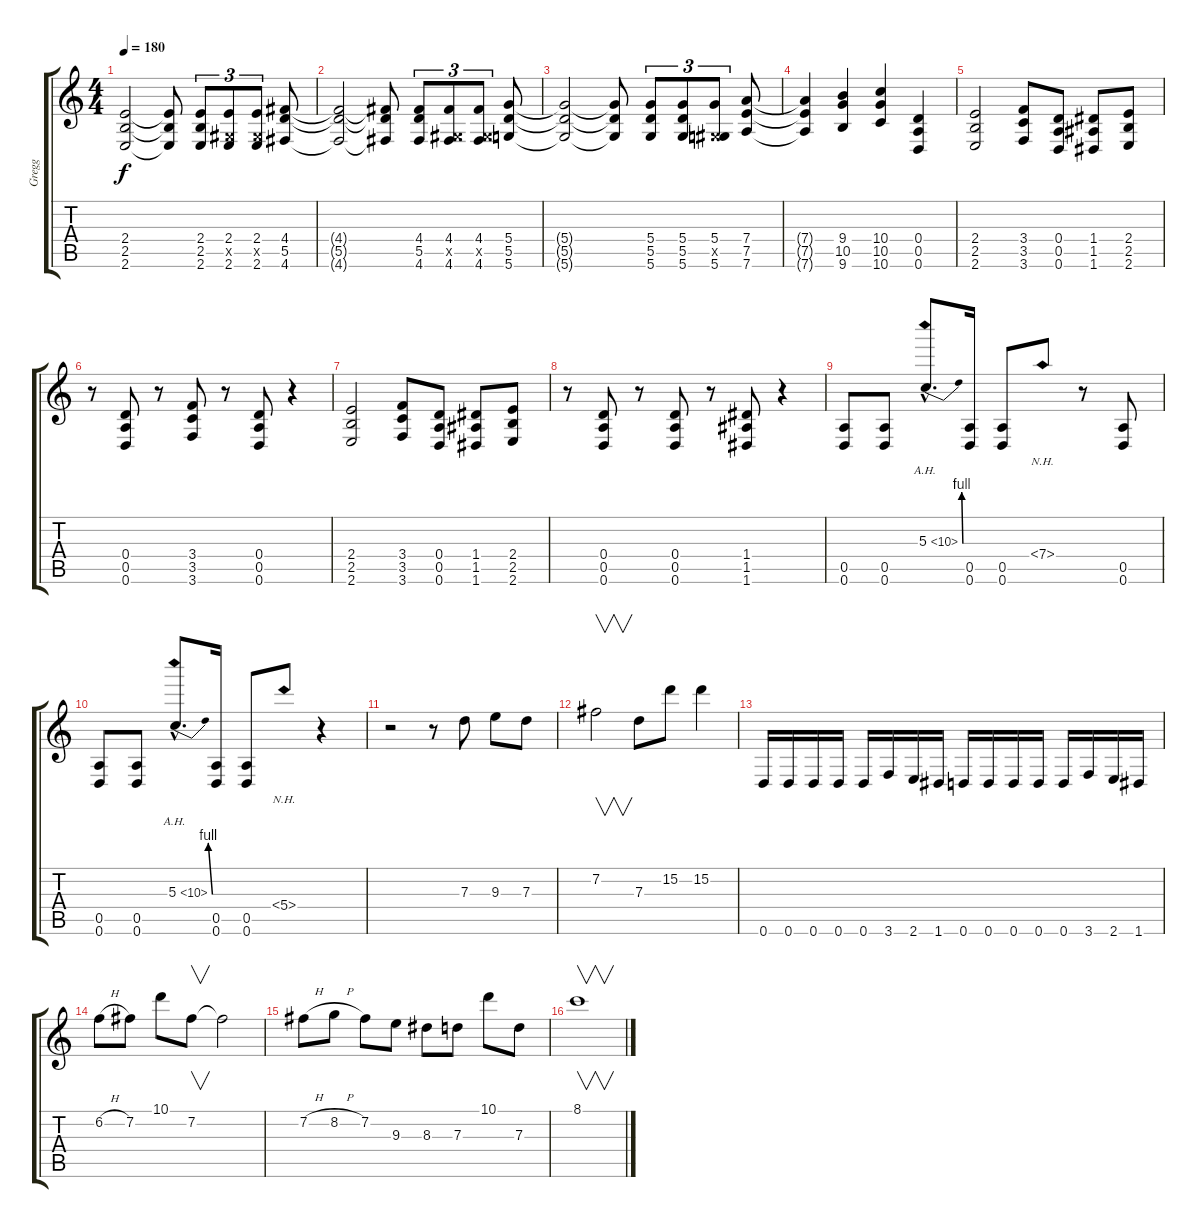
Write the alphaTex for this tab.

\track ("Gregg" "Gregg") {instrument distortionguitar}
\staff {score tabs}
\tuning (E4 B3 G3 D3 A2 D2) {hide}
\ts (4 4)
\tempo 180
\clef g2
\ks c
(2.4 2.5 2.6).2{dy f} (2.4{t} 2.5{t} 2.6{t}).8 (2.4 2.5 2.6).8{tu (3 2)} (2.4 -1.5{x} 2.6).8{tu (3 2)} (2.4 -1.5{x} 2.6).8{tu (3 2)} (4.4 5.5 4.6).8 |
(4.4{t} 5.5{t} 4.6{t}).2 (4.4{t} 5.5{t} 4.6{t}).8 (4.4 5.5 4.6).8{tu (3 2)} (4.4 -1.5{x} 4.6).8{tu (3 2)} (4.4 -1.5{x} 4.6).8{tu (3 2)} (5.4 5.5 5.6).8 |
(5.4{t} 5.5{t} 5.6{t}).2 (5.4{t} 5.5{t} 5.6{t}).8 (5.4 5.5 5.6).8{tu (3 2)} (5.4 5.5 5.6).8{tu (3 2)} (5.4 -1.5{x} 5.6).8{tu (3 2)} (7.4 7.5 7.6).8 |
(7.4{t} 7.5{t} 7.6{t}).4 (9.4 10.5 9.6).4 (10.4 10.5 10.6).4 (0.4 0.5 0.6).4 |
(2.4 2.5 2.6).2 (3.4 3.5 3.6).8 (0.4 0.5 0.6).8 (1.4 1.5 1.6).8 (2.4 2.5 2.6).8 |
r.8 (0.4 0.5 0.6).8 r.8 (3.4 3.5 3.6).8 r.8 (0.4 0.5 0.6).8 r.4 |
(2.4 2.5 2.6).2 (3.4 3.5 3.6).8 (0.4 0.5 0.6).8 (1.4 1.5 1.6).8 (2.4 2.5 2.6).8 |
r.8 (0.4 0.5 0.6).8 r.8 (0.4 0.5 0.6).8 r.8 (1.4 1.5 1.6).8 r.4 |
(0.5 0.6).8 (0.5 0.6).8 5.3{be (bend 0 0 60 4) ah 5 hac}.8{d} (0.5 0.6).16 (0.5 0.6).8 7.4{nh}.8 r.8 (0.5 0.6).8 |
(0.5 0.6).8 (0.5 0.6).8 5.3{be (bend 0 0 60 4) ah 5 hac}.8{d} (0.5 0.6).16 (0.5 0.6).8 5.4{nh}.8 r.4 |
r.2 r.8 7.3.8 9.3.8 7.3.8 |
7.2.2{v} 7.3.8 15.2.8 15.2.4 |
0.6.16 0.6.16 0.6.16 0.6.16 0.6.16 3.6.16 2.6.16 1.6.16 0.6.16 0.6.16 0.6.16 0.6.16 0.6.16 3.6.16 2.6.16 1.6.16 |
6.2{h}.8 7.2.8 10.1.8 7.2.8{v} 7.2{t}.2 |
7.2{h}.8 8.2{h}.8 7.2.8 9.3.8 8.3.8 7.3.8 10.1.8 7.3.8 |
8.1.1{v}
